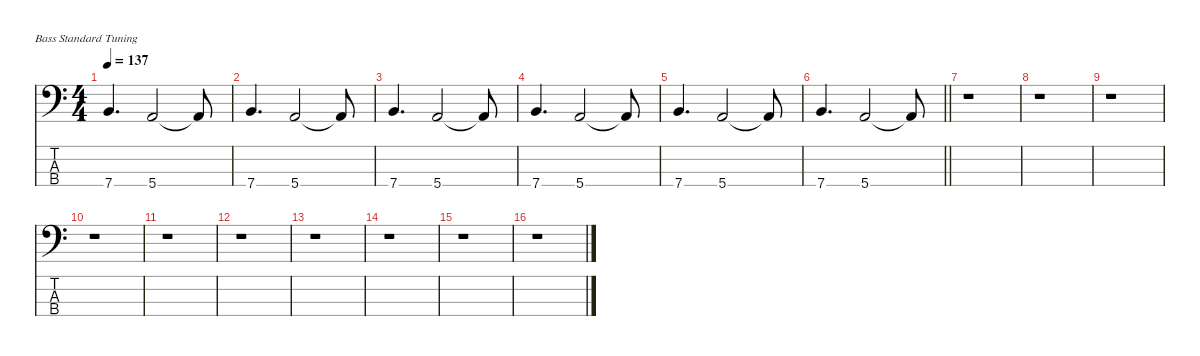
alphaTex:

\defaultSystemsLayout 4
\hideDynamics
\bracketExtendMode nobrackets
\singleTrackTrackNamePolicy hidden
\multiTrackTrackNamePolicy hidden
\firstSystemTrackNameMode fullname
\firstSystemTrackNameOrientation horizontal
\otherSystemsTrackNameOrientation horizontal
\track ("Martin Mendez" "el.bs.") {instrument electricbassfinger}
\staff {score tabs}
\tuning (G2 D2 A1 E1)
\ts (4 4)
\tempo 137
\clef f4
\ks c
7.4.4{d dy f beam Up} 5.4.2{beam Up} 5.4{t}.8{beam Up} |
7.4.4{d beam Up} 5.4.2{beam Up} 5.4{t}.8{beam Up} |
7.4.4{d beam Up} 5.4.2{beam Up} 5.4{t}.8{beam Up} |
7.4.4{d beam Up} 5.4.2{beam Up} 5.4{t}.8{beam Up} |
7.4.4{d beam Up} 5.4.2{beam Up} 5.4{t}.8{beam Up} |
\barLineRight lightlight
7.4.4{d beam Up} 5.4.2{beam Up} 5.4{t}.8{beam Up} |
\section ("" "")
r.1{beam Down} |
r.1{beam Down} |
r.1{beam Down} |
r.1{beam Down} |
r.1{beam Down} |
r.1{beam Down} |
r.1{beam Down} |
r.1{beam Down} |
r.1{beam Down} |
r.1{beam Down}
